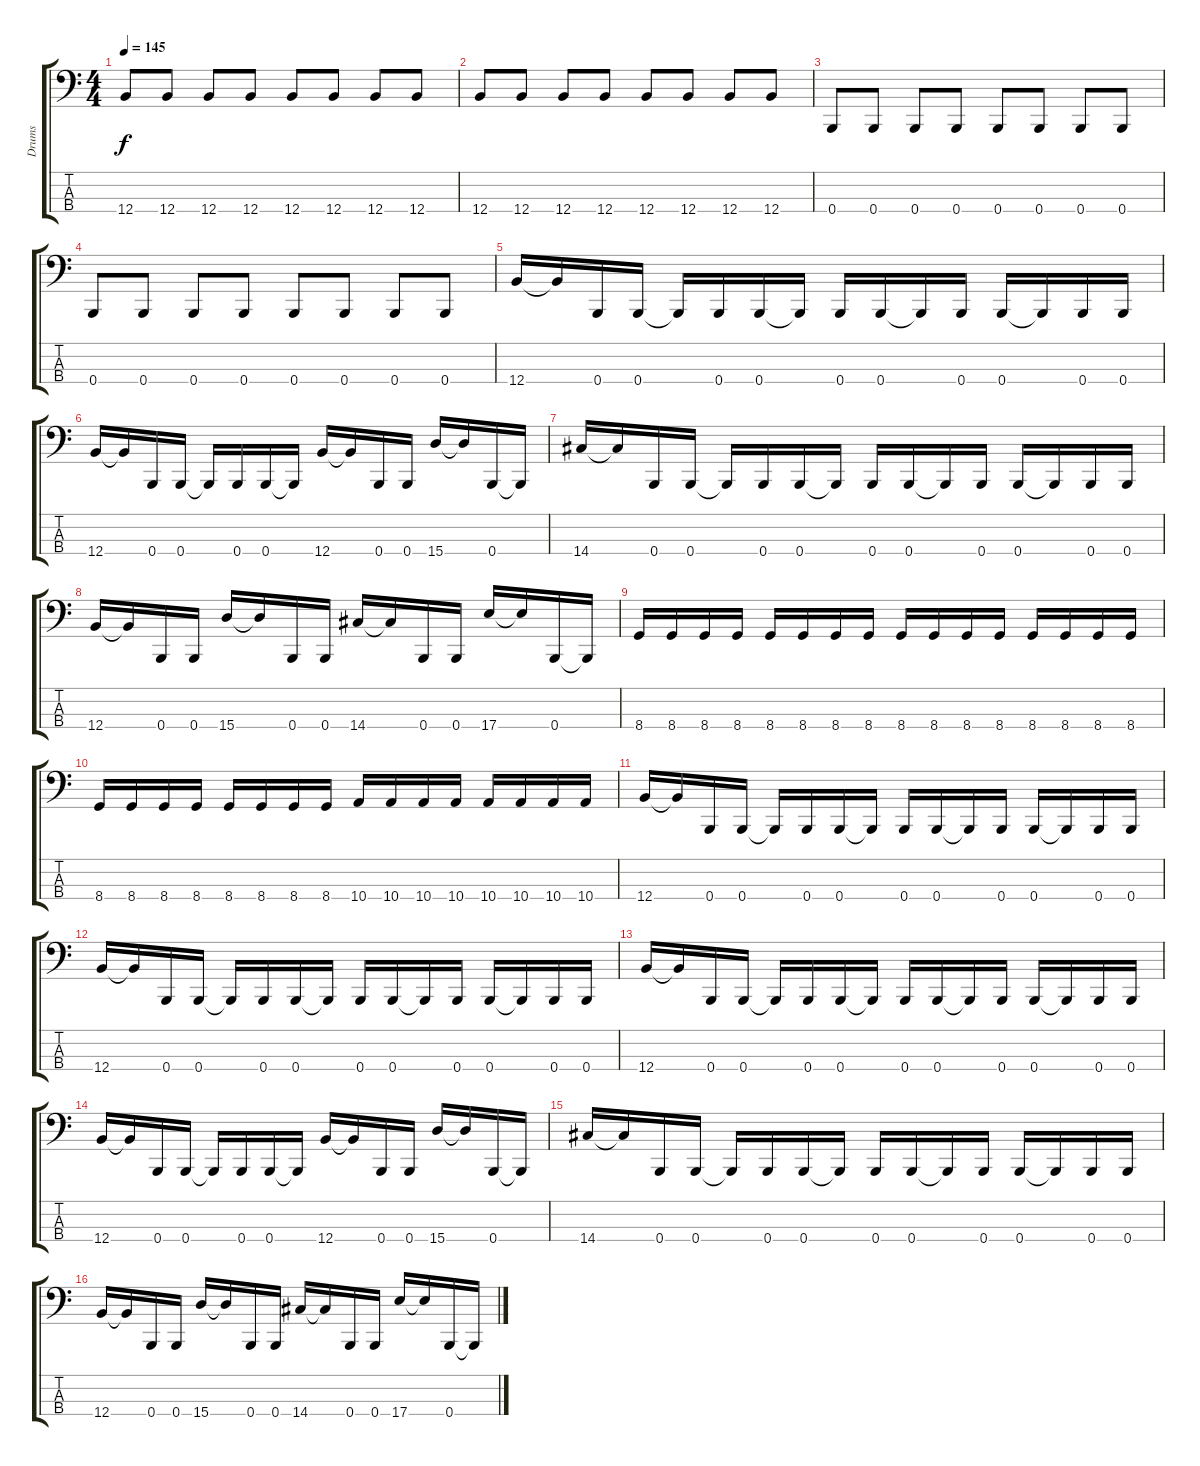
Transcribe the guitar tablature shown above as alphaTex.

\track ("Drums" "Drums") {instrument electricbasspick}
\staff {score tabs}
\tuning (E2 B1 Gb1 B0) {hide}
\ts (4 4)
\tempo 145
\clef f4
\ks c
12.4.8{dy f} 12.4.8 12.4.8 12.4.8 12.4.8 12.4.8 12.4.8 12.4.8 |
12.4.8 12.4.8 12.4.8 12.4.8 12.4.8 12.4.8 12.4.8 12.4.8 |
0.4.8 0.4.8 0.4.8 0.4.8 0.4.8 0.4.8 0.4.8 0.4.8 |
0.4.8 0.4.8 0.4.8 0.4.8 0.4.8 0.4.8 0.4.8 0.4.8 |
12.4.16 12.4{t}.16 0.4.16 0.4.16 0.4{t}.16 0.4.16 0.4.16 0.4{t}.16 0.4.16 0.4.16 0.4{t}.16 0.4.16 0.4.16 0.4{t}.16 0.4.16 0.4.16 |
12.4.16 12.4{t}.16 0.4.16 0.4.16 0.4{t}.16 0.4.16 0.4.16 0.4{t}.16 12.4.16 12.4{t}.16 0.4.16 0.4.16 15.4.16 15.4{t}.16 0.4.16 0.4{t}.16 |
14.4.16 14.4{t}.16 0.4.16 0.4.16 0.4{t}.16 0.4.16 0.4.16 0.4{t}.16 0.4.16 0.4.16 0.4{t}.16 0.4.16 0.4.16 0.4{t}.16 0.4.16 0.4.16 |
12.4.16 12.4{t}.16 0.4.16 0.4.16 15.4.16 15.4{t}.16 0.4.16 0.4.16 14.4.16 14.4{t}.16 0.4.16 0.4.16 17.4.16 17.4{t}.16 0.4.16 0.4{t}.16 |
8.4.16 8.4.16 8.4.16 8.4.16 8.4.16 8.4.16 8.4.16 8.4.16 8.4.16 8.4.16 8.4.16 8.4.16 8.4.16 8.4.16 8.4.16 8.4.16 |
8.4.16 8.4.16 8.4.16 8.4.16 8.4.16 8.4.16 8.4.16 8.4.16 10.4.16 10.4.16 10.4.16 10.4.16 10.4.16 10.4.16 10.4.16 10.4.16 |
12.4.16 12.4{t}.16 0.4.16 0.4.16 0.4{t}.16 0.4.16 0.4.16 0.4{t}.16 0.4.16 0.4.16 0.4{t}.16 0.4.16 0.4.16 0.4{t}.16 0.4.16 0.4.16 |
12.4.16 12.4{t}.16 0.4.16 0.4.16 0.4{t}.16 0.4.16 0.4.16 0.4{t}.16 0.4.16 0.4.16 0.4{t}.16 0.4.16 0.4.16 0.4{t}.16 0.4.16 0.4.16 |
12.4.16 12.4{t}.16 0.4.16 0.4.16 0.4{t}.16 0.4.16 0.4.16 0.4{t}.16 0.4.16 0.4.16 0.4{t}.16 0.4.16 0.4.16 0.4{t}.16 0.4.16 0.4.16 |
12.4.16 12.4{t}.16 0.4.16 0.4.16 0.4{t}.16 0.4.16 0.4.16 0.4{t}.16 12.4.16 12.4{t}.16 0.4.16 0.4.16 15.4.16 15.4{t}.16 0.4.16 0.4{t}.16 |
14.4.16 14.4{t}.16 0.4.16 0.4.16 0.4{t}.16 0.4.16 0.4.16 0.4{t}.16 0.4.16 0.4.16 0.4{t}.16 0.4.16 0.4.16 0.4{t}.16 0.4.16 0.4.16 |
12.4.16 12.4{t}.16 0.4.16 0.4.16 15.4.16 15.4{t}.16 0.4.16 0.4.16 14.4.16 14.4{t}.16 0.4.16 0.4.16 17.4.16 17.4{t}.16 0.4.16 0.4{t}.16
